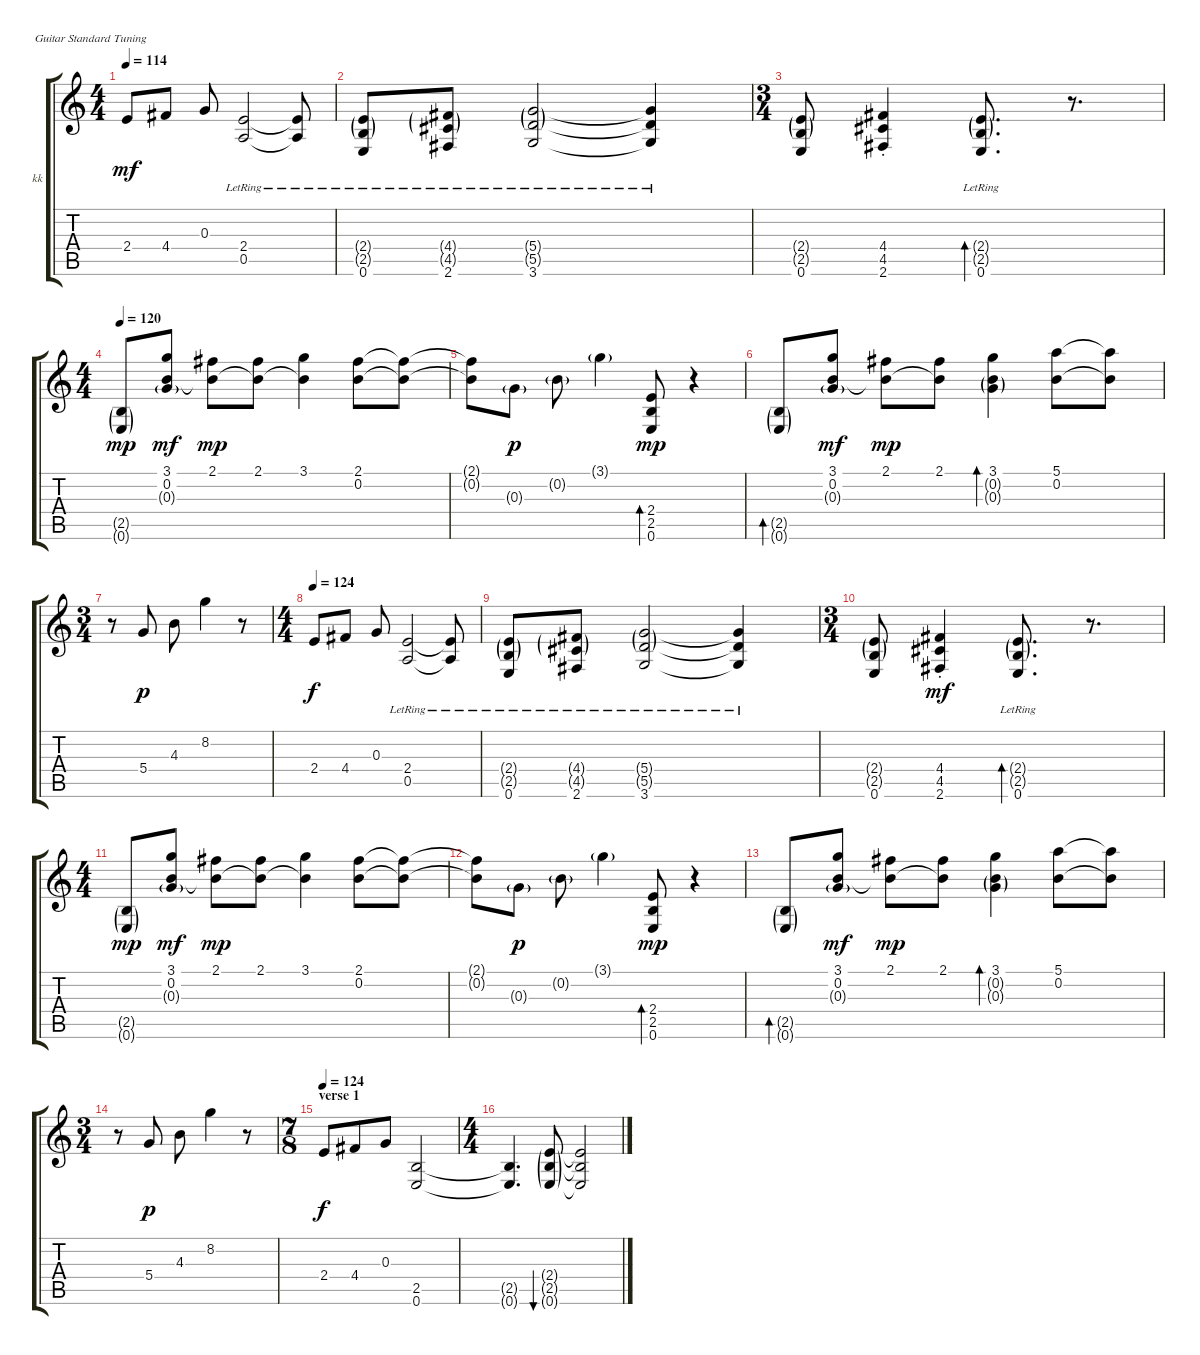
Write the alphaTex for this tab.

\bracketExtendMode groupsimilarinstruments
\firstSystemTrackNameOrientation horizontal
\otherSystemsTrackNameOrientation horizontal
\track ("intro / rythm / solo - kk" "kk") {instrument electricguitarclean}
\staff {score tabs}
\tuning (E4 B3 G3 D3 A2 E2)
\ts (4 4)
\tempo 114
\clef g2
\ks c
2.4.8{dy mf} 4.4.8 0.3.8 (2.4{lr} 0.5{lr}).2 (0.5{lr t} 2.4{lr t}).8 |
(0.6{lr} 2.5{g lr} 2.4{g lr}).8 (2.6{lr} 4.5{g lr} 4.4{g lr}).8 (3.6{lr} 5.5{g lr} 5.4{g lr}).2 (3.6{lr t} 5.5{lr t} 5.4{lr t}).4 |
\ts (3 4)
(0.6 2.5{g} 2.4{g}).8 (2.6{st} 4.4{st} 4.5{st}).4 (0.6{lr} 2.5{g lr} 2.4{g lr}).8{d bd 60} r.8{d} |
\ts (4 4)
\tempo 120
(0.6{g} 2.5{g}).8{dy mp} (3.1 0.2 0.3{g}).8{dy mf} (2.1 0.2{t}).8{dy mp} (2.1 0.2{t}).8 (3.1 0.2{t}).4 (2.1 0.2).8 (2.1{t} 0.2{t}).8 |
(2.1{t} 0.2{t}).8 0.3{g}.8{dy p} 0.2{g}.8 3.1{g}.4 (0.6 2.5 2.4).8{bd 60 dy mp} r.4 |
\scale
0.413796 (0.6{g} 2.5{g}).8{bd 119} (3.1 0.2 0.3{g}).8{dy mf} (2.1 0.2{t}).8{dy mp} (2.1 0.2{t}).8 (3.1 0.2{g} 0.3{g}).4{bd 81} (5.1 0.2).8 (5.1{t} 0.2{t}).8 |
\ts (3 4)
\scale
0.334782 r.8 5.4.8{dy p} 4.3.8 8.2.4 r.8 |
\ts (4 4)
\scale
0.244545
\tempo 124
2.4.8{dy f} 4.4.8 0.3.8 (2.4{lr} 0.5{lr}).2 (0.5{lr t} 2.4{lr t}).8 |
(0.6{lr} 2.5{g lr} 2.4{g lr}).8 (2.6{lr} 4.5{g lr} 4.4{g lr}).8 (3.6{lr} 5.5{g lr} 5.4{g lr}).2 (3.6{lr t} 5.5{lr t} 5.4{lr t}).4 |
\ts (3 4)
(0.6 2.5{g} 2.4{g}).8 (2.6{st} 4.4{st} 4.5{st}).4{dy mf} (0.6{lr} 2.5{g lr} 2.4{g lr}).8{d bd 60} r.8{d} |
\ts (4 4)
(0.6{g} 2.5{g}).8{dy mp} (3.1 0.2 0.3{g}).8{dy mf} (2.1 0.2{t}).8{dy mp} (2.1 0.2{t}).8 (3.1 0.2{t}).4 (2.1 0.2).8 (2.1{t} 0.2{t}).8 |
(2.1{t} 0.2{t}).8 0.3{g}.8{dy p} 0.2{g}.8 3.1{g}.4 (0.6 2.5 2.4).8{bd 60 dy mp} r.4 |
(0.6{g} 2.5{g}).8{bd 119} (3.1 0.2 0.3{g}).8{dy mf} (2.1 0.2{t}).8{dy mp} (2.1 0.2{t}).8 (3.1 0.2{g} 0.3{g}).4{bd 81} (5.1 0.2).8 (5.1{t} 0.2{t}).8 |
\ts (3 4)
r.8 5.4.8{dy p} 4.3.8 8.2.4 r.8 |
\ts (7 8)
\section ("" "verse 1")
\tempo 124
2.4.8{dy f} 4.4.8 0.3.8 (2.5 0.6).2 |
\ts (4 4)
(2.5{t} 0.6{t}).4{d} (2.4{g} 2.5{g} 0.6{g}).8{bu 119} (2.4{t} 2.5{t} 0.6{t}).2
